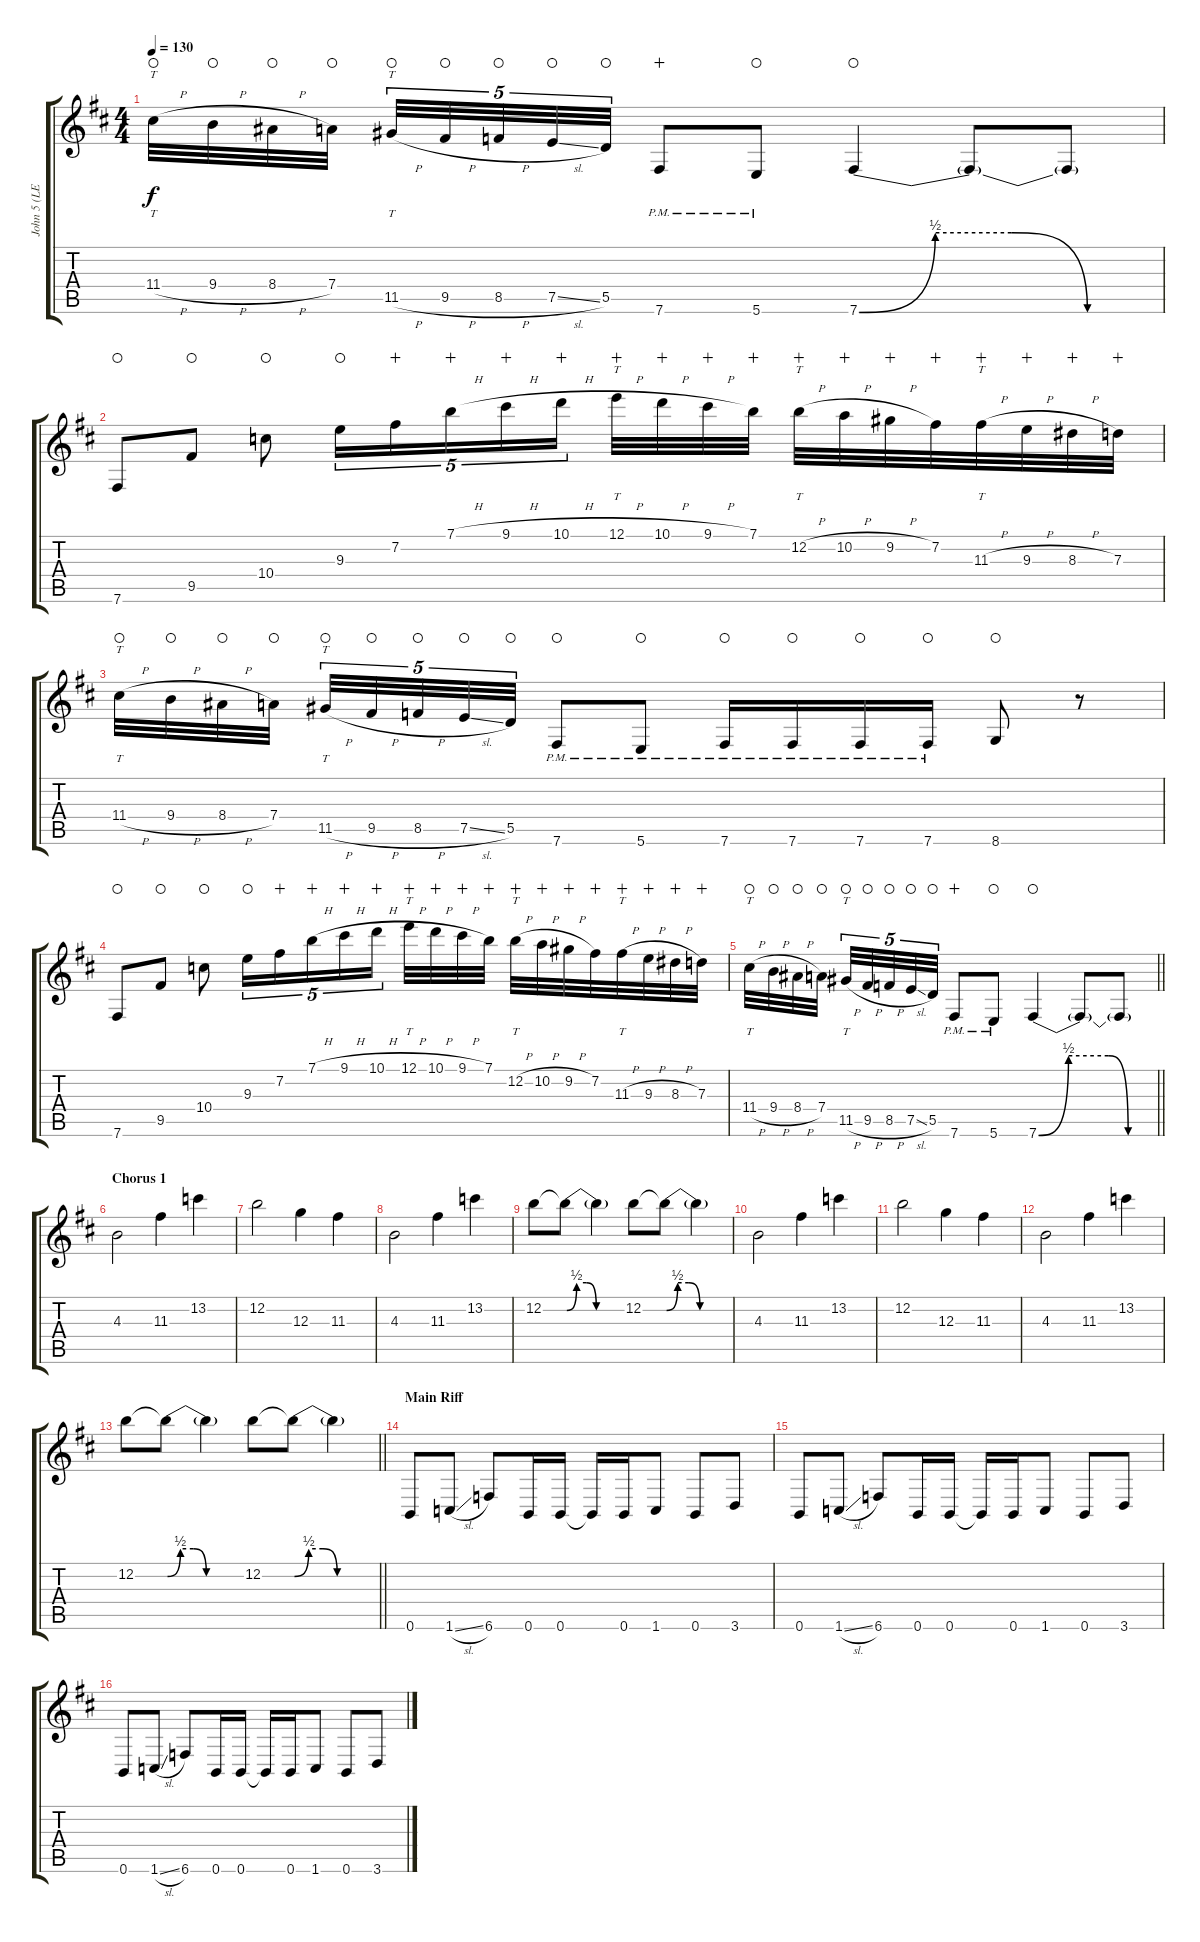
\track ("John 5 (LEAD)" "John 5 (LE") {instrument overdrivenguitar}
\staff {score tabs}
\tuning (E4 B3 G3 D3 A2 B1) {hide}
\ts (4 4)
\tempo 130
\clef g2
\ks d
11.4{h}.32{tt dy f waho} 9.4{h}.32{waho} 8.4{h}.32{waho} 7.4.32{waho beam splitsecondary} 11.5{h}.32{tt tu (5 4) waho} 9.5{h}.32{tu (5 4) waho} 8.5{h}.32{tu (5 4) waho} 7.5{sl}.32{tu (5 4) waho} 5.5.32{tu (5 4) waho} 7.6{pm}.8{wahc} 5.6{pm}.8{waho} 7.6{be (custom 0 0 15 2 30 2 45 0 60 0)}.4{waho} 7.6{t}.8 7.6{t}.8 |
7.6.8{waho} 9.5.8{waho} 10.4.8{waho} 9.3.16{tu (5 4) waho} 7.2.16{tu (5 4) wahc} 7.1{h}.16{tu (5 4) wahc} 9.1{h}.16{tu (5 4) wahc} 10.1{h}.16{tu (5 4) wahc beam splitsecondary} 12.1{h}.32{tt wahc} 10.1{h}.32{wahc} 9.1{h}.32{wahc} 7.1.32{wahc} 12.2{h}.32{tt wahc} 10.2{h}.32{wahc} 9.2{h}.32{wahc} 7.2.32{wahc} 11.3{h}.32{tt wahc} 9.3{h}.32{wahc} 8.3{h}.32{wahc} 7.3.32{wahc} |
11.4{h}.32{tt waho} 9.4{h}.32{waho} 8.4{h}.32{waho} 7.4.32{waho beam splitsecondary} 11.5{h}.32{tt tu (5 4) waho} 9.5{h}.32{tu (5 4) waho} 8.5{h}.32{tu (5 4) waho} 7.5{sl}.32{tu (5 4) waho} 5.5.32{tu (5 4) waho} 7.6{pm}.8{waho} 5.6{pm}.8{waho} 7.6{pm}.16{waho} 7.6{pm}.16{waho} 7.6{pm}.16{waho} 7.6{pm}.16{waho} 8.6.8{waho} r.8 |
7.6.8{waho} 9.5.8{waho} 10.4.8{waho} 9.3.16{tu (5 4) waho} 7.2.16{tu (5 4) wahc} 7.1{h}.16{tu (5 4) wahc} 9.1{h}.16{tu (5 4) wahc} 10.1{h}.16{tu (5 4) wahc beam splitsecondary} 12.1{h}.32{tt wahc} 10.1{h}.32{wahc} 9.1{h}.32{wahc} 7.1.32{wahc} 12.2{h}.32{tt wahc} 10.2{h}.32{wahc} 9.2{h}.32{wahc} 7.2.32{wahc} 11.3{h}.32{tt wahc} 9.3{h}.32{wahc} 8.3{h}.32{wahc} 7.3.32{wahc} |
\barLineRight lightlight
11.4{h}.32{tt waho} 9.4{h}.32{waho} 8.4{h}.32{waho} 7.4.32{waho beam splitsecondary} 11.5{h}.32{tt tu (5 4) waho} 9.5{h}.32{tu (5 4) waho} 8.5{h}.32{tu (5 4) waho} 7.5{sl}.32{tu (5 4) waho} 5.5.32{tu (5 4) waho} 7.6{pm}.8{wahc} 5.6{pm}.8{waho} 7.6{be (custom 0 0 15 2 35 2 45 0 60 0)}.4{waho} 7.6{t}.8 7.6{t}.8 |
\section ("" "Chorus 1")
4.3.2{balance 16} 11.3.4 13.2.4 |
12.2.2 12.3.4 11.3.4 |
4.3.2 11.3.4 13.2.4 |
12.2.8 12.2{be (custom 0 0 10 2 20 2 30 0 60 0) t}.8 12.2{t}.4 12.2.8 12.2{be (custom 0 0 10 2 20 2 30 0 60 0) t}.8 12.2{t}.4 |
4.3.2 11.3.4 13.2.4 |
12.2.2 12.3.4 11.3.4 |
4.3.2 11.3.4 13.2.4 |
\barLineRight lightlight
12.2.8 12.2{be (custom 0 0 10 2 20 2 30 0 60 0) t}.8 12.2{t}.4 12.2.8 12.2{be (custom 0 0 10 2 20 2 30 0 60 0) t}.8 12.2{t}.4 |
\section ("" "Main Riff")
0.6.8 1.6{sl}.8 6.6.8 0.6.16 0.6.16 0.6{t}.16 0.6.16 1.6.8 0.6.8 3.6.8 |
0.6.8 1.6{sl}.8 6.6.8 0.6.16 0.6.16 0.6{t}.16 0.6.16 1.6.8 0.6.8 3.6.8 |
0.6.8 1.6{sl}.8 6.6.8 0.6.16 0.6.16 0.6{t}.16 0.6.16 1.6.8 0.6.8 3.6.8
